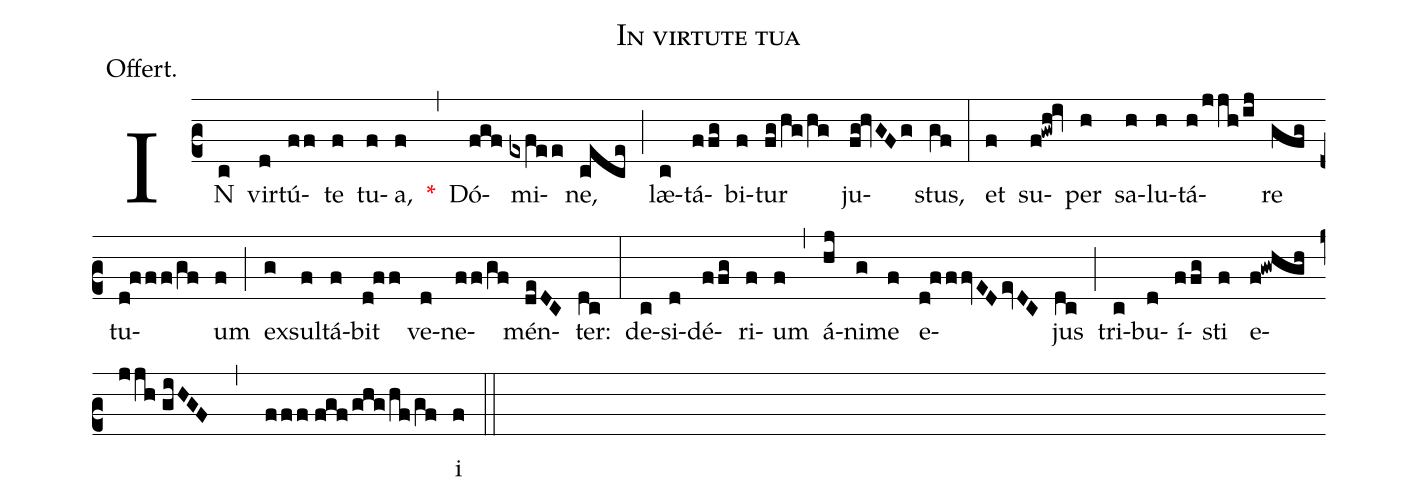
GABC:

name:In virtute tua;
annotation:Offert.;
mode:VI.;
office-part:Offertory;
%%
(c2) IN(c) vir(d)tú(ff)te(f) tu(f)a,(f) <v>\red{*}</v>(,) Dó(fgf)mi(exfee)ne,(cece) (;) læ(c)tá(ffg)bi(f)tur(fg/hg/hg) ju(fg!hvGFg)stus,(gf) (:) et(f) su(f!gwh!iv)per(h) sa(h)lu(h)tá(h/jjh/ij)re(gfg) tu(d!fff/gf)um(f) (;) ex(g)sul(f)tá(f)bit(d!ff) ve(d)ne(ff/gf)mén(deDC)ter:(dc) (:) de(c)si(d)dé(ffg)ri(f)um(f) (,) á(hj)ni(g)me(f) e(d!fffvEDevDC)jus(dc) (;) tri(c)bu(d)í(ffg)sti(f) e(f!gwhgh/jjh//giHGF , fff//fgf/ghg/hf/gf)i(f) (::)
